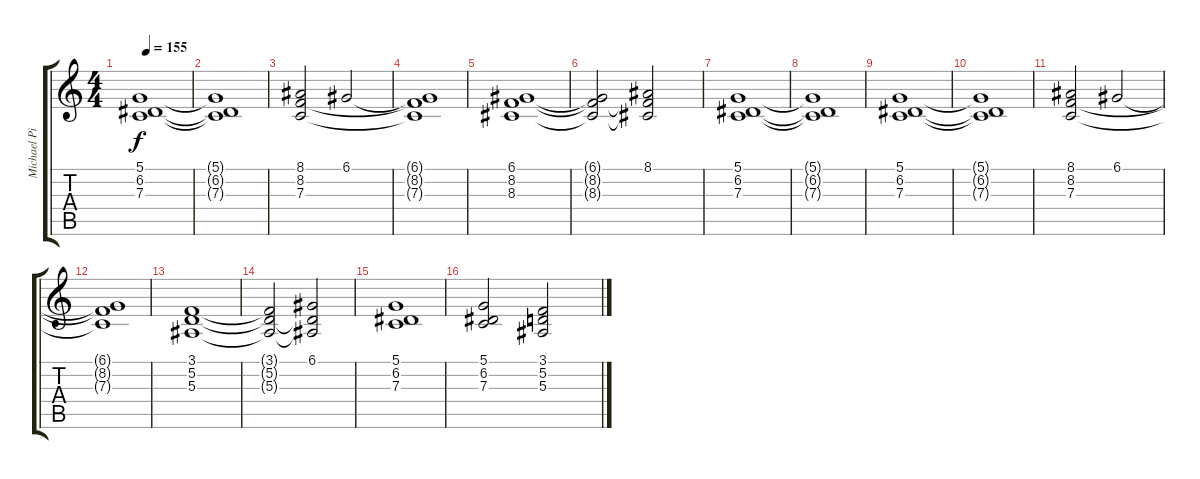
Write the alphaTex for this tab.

\track ("Michael Pinnella - ORGUE" "Michael Pi") {instrument churchorgan}
\staff {score tabs}
\tuning (D4 A3 F3 C3 G2 D2) {hide}
\ts (4 4)
\tempo 155
\clef g2
\ks c
(5.1 6.2 7.3).1{dy f} |
(5.1{t} 6.2{t} 7.3{t}).1 |
(8.1 8.2 7.3).2 6.1.2 |
(6.1{t} 8.2{t} 7.3{t}).1 |
(6.1 8.2 8.3).1 |
(6.1{t} 8.2{t} 8.3{t}).2 (8.1 8.2{t} 8.3{t}).2 |
(5.1 6.2 7.3).1 |
(5.1{t} 6.2{t} 7.3{t}).1 |
(5.1 6.2 7.3).1 |
(5.1{t} 6.2{t} 7.3{t}).1 |
(8.1 8.2 7.3).2 6.1.2 |
(6.1{t} 8.2{t} 7.3{t}).1 |
(3.1 5.2 5.3).1 |
(3.1{t} 5.2{t} 5.3{t}).2 (6.1 5.2{t} 5.3{t}).2 |
(5.1 6.2 7.3).1 |
(5.1 6.2 7.3).2 (3.1 5.2 5.3).2
